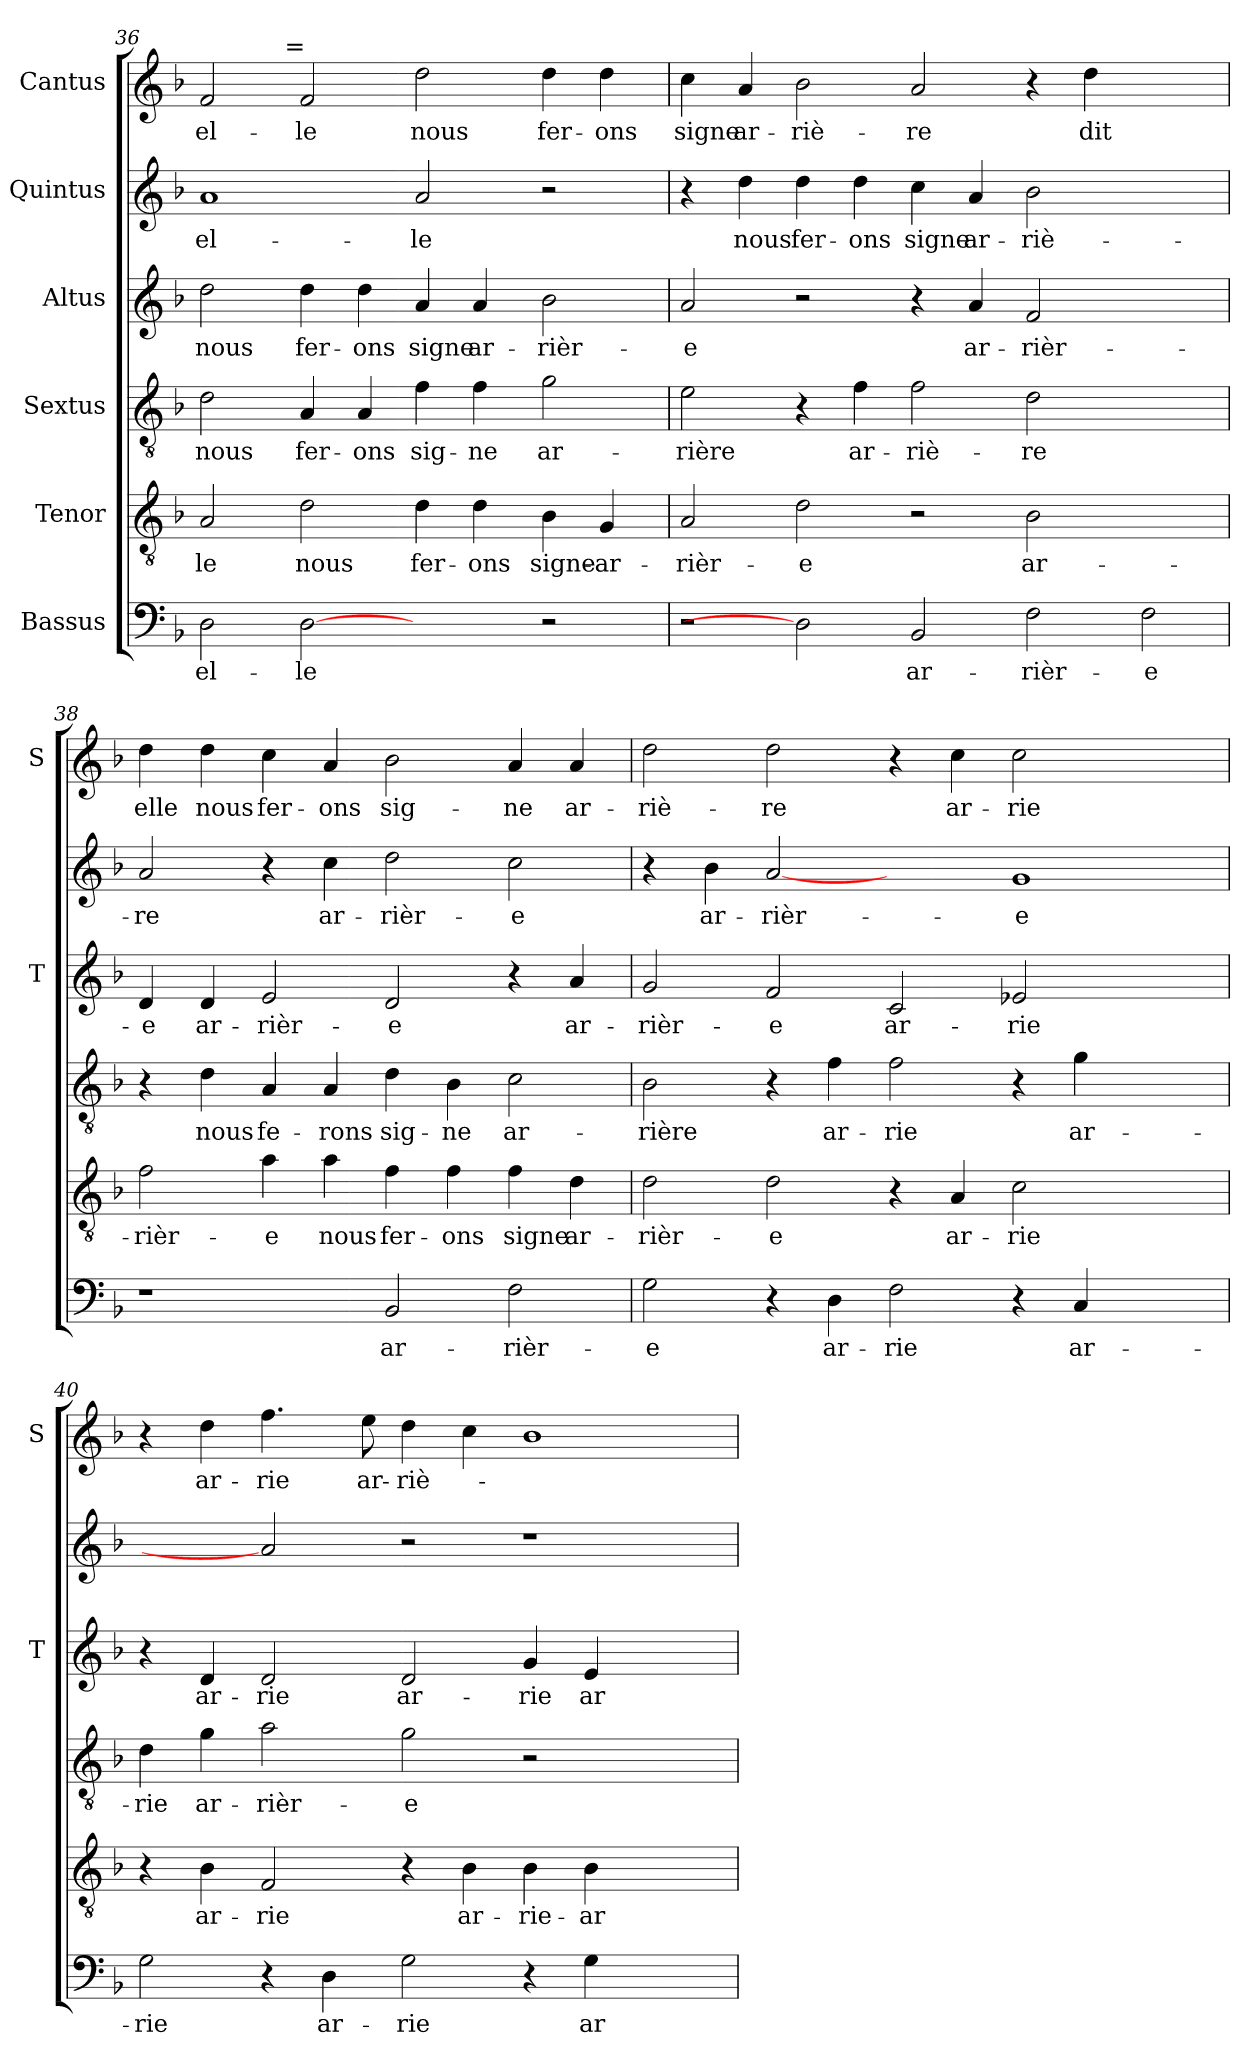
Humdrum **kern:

**kern	**text	**kern	**text	**kern	**text	**kern	**text	**kern	**text	**kern	**text
*part6	*part6	*part5	*part5	*part4	*part4	*part3	*part3	*part2	*part2	*part1	*part1
*staff6	*staff6	*staff5	*staff5	*staff4	*staff4	*staff3	*staff3	*staff2	*staff2	*staff1	*staff1
*I"Bassus	*	*I"Tenor	*	*I"Sextus	*	*I"Altus	*	*I"Quintus	*	*I"Cantus	*
*	*	*	*	*	*	*I'T	*	*	*	*I'S	*
*clefF4	*	*clefGv2	*	*clefGv2	*	*clefG2	*	*clefG2	*	*clefG2	*
*k[b-]	*	*k[b-]	*	*k[b-]	*	*k[b-]	*	*k[b-]	*	*k[b-]	*
*F:	*	*F:	*	*F:	*	*F:	*	*F:	*	*F:	*
=36	=36	=36	=36	=36	=36	=36	=36	=36	=36	=36	=36
!	!LO:LY:b	!	!LO:LY:b	!	!LO:LY:b	!	!LO:LY:b	!	!LO:LY:b	!	!LO:LY:b
*	*	*	*	*	*	*	*	*	*	*^	*
2D\	el-	2A/	-le	2d\	nous	2dd\	nous	1a	el-	2f/	4...ryy	el-
!	!	!	!	!	!	!	!	!	!	!	!LO:TX:a:t==	!
.	.	.	.	.	.	.	.	.	.	.	1ryy	.
!	!LO:LY:b	!	!LO:LY:b	!	!LO:LY:b	!	!LO:LY:b	!	!	!	!	!LO:LY:b
[2D	-le	2d\	nous	4A/	fer-	4dd\	fer-	.	.	2f/	.	-le
!	!	!	!	!	!LO:LY:b	!	!LO:LY:b	!	!	!	!	!
.	.	.	.	4A/	-ons	4dd\	-ons	.	.	.	.	.
!	!	!	!LO:LY:b	!	!LO:LY:b	!	!LO:LY:b	!	!LO:LY:b	!	!	!LO:LY:b
2ryy	.	4d\	fer-	4f\	sig-	4a/	signe	2a/	-le	2dd\	.	nous
!	!	!	!LO:LY:b	!	!LO:LY:b	!	!LO:LY:b	!	!	!	!	!
.	.	4d\	-ons	4f\	-ne	4a/	ar-	.	.	.	.	.
.	.	.	.	.	.	.	.	.	.	.	2ryy	.
!	!	!	!LO:LY:b	!	!LO:LY:b	!	!LO:LY:b	!	!	!	!	!LO:LY:b
2r	.	4B-\	signe-	2g\	ar-	2b-\	-rièr-	2r	.	4dd\	.	fer-
!	!	!	!LO:LY:b	!	!	!	!	!	!	!	!	!LO:LY:b
.	.	4G/	-ar-	.	.	.	.	.	.	4dd\	.	-ons
.	.	.	.	.	.	.	.	.	.	.	32ryy	.
!!LO:PB:g=z
=37	=37	=37	=37	=37	=37	=37	=37	=37	=37	=37	=37	=37
!	!	!	!LO:LY:b	!	!LO:LY:b	!	!LO:LY:b	!	!	!	!	!LO:LY:b
*	*	*	*	*	*	*	*	*	*	*v	*v	*
2r	.	2A/	-rièr-	2e\	-rière	2a/	-e	4r	.	4cc\	signe
!	!	!	!	!	!	!	!	!	!LO:LY:b	!	!LO:LY:b
.	.	.	.	.	.	.	.	4dd\	nous	4a/	ar-
!	!	!	!LO:LY:b	!	!	!	!	!	!LO:LY:b	!	!LO:LY:b
2D]	.	2d\	-e	4r	.	2r	.	4dd\	fer-	2b-\	-riè-
!	!	!	!	!	!LO:LY:b	!	!	!	!LO:LY:b	!	!
.	.	.	.	4f\	ar-	.	.	4dd\	-ons	.	.
!	!LO:LY:b	!	!	!	!LO:LY:b	!	!	!	!LO:LY:b	!	!LO:LY:b
2BB-/	ar-	2r	.	2f\	-riè-	4r	.	4cc\	signe	2a/	-re
!	!	!	!	!	!	!	!LO:LY:b	!	!LO:LY:b	!	!
.	.	.	.	.	.	4a/	ar-	4a/	ar-	.	.
!	!LO:LY:b	!	!LO:LY:b	!	!LO:LY:b	!	!LO:LY:b	!	!LO:LY:b	!	!
2F\	-rièr-	2B-\	ar-	2d\	-re	2f/	-rièr-	2b-\	-riè-	4r	.
!	!	!	!	!	!	!	!	!	!	!	!LO:LY:b
.	.	.	.	.	.	.	.	.	.	4dd\	dit
!	!LO:LY:b	!	!	!	!	!	!	!	!	!	!
2F\	-e	2ryy	.	2ryy	.	2ryy	.	2ryy	.	2ryy	.
=38	=38	=38	=38	=38	=38	=38	=38	=38	=38	=38	=38
!	!	!	!LO:LY:b	!	!	!	!LO:LY:b	!	!LO:LY:b	!	!LO:LY:b
1r	.	2f\	-rièr-	4r	.	4d/	-e	2a/	-re	4dd\	elle
!	!	!	!	!	!LO:LY:b	!	!LO:LY:b	!	!	!	!LO:LY:b
.	.	.	.	4d\	nous	4d/	ar-	.	.	4dd\	nous
!	!	!	!LO:LY:b	!	!LO:LY:b	!	!LO:LY:b	!	!	!	!LO:LY:b
.	.	4a\	-e	4A/	fe-	2e/	-rièr-	4r	.	4cc\	fer-
!	!	!	!LO:LY:b	!	!LO:LY:b	!	!	!	!LO:LY:b	!	!LO:LY:b
.	.	4a\	nous	4A/	-rons	.	.	4cc\	ar-	4a/	-ons
!	!LO:LY:b	!	!LO:LY:b	!	!LO:LY:b	!	!LO:LY:b	!	!LO:LY:b	!	!LO:LY:b
2BB-/	ar-	4f\	fer-	4d\	sig-	2d/	-e	2dd\	-rièr-	2b-\	sig-
!	!	!	!LO:LY:b	!	!LO:LY:b	!	!	!	!	!	!
.	.	4f\	-ons	4B-\	-ne	.	.	.	.	.	.
!	!LO:LY:b	!	!LO:LY:b	!	!LO:LY:b	!	!	!	!LO:LY:b	!	!LO:LY:b
2F\	-rièr-	4f\	signe	2c\	ar-	4r	.	2cc\	-e	4a/	-ne
!	!	!	!LO:LY:b	!	!	!	!LO:LY:b	!	!	!	!LO:LY:b
.	.	4d\	ar-	.	.	4a/	ar-	.	.	4a/	ar-
=39	=39	=39	=39	=39	=39	=39	=39	=39	=39	=39	=39
!	!LO:LY:b	!	!LO:LY:b	!	!LO:LY:b	!	!LO:LY:b	!	!	!	!LO:LY:b
2G\	-e	2d\	-rièr-	2B-\	-rière	2g/	-rièr-	4r	.	2dd\	-riè-
!	!	!	!	!	!	!	!	!	!LO:LY:b	!	!
.	.	.	.	.	.	.	.	4b-\	ar-	.	.
!	!	!	!LO:LY:b	!	!	!	!LO:LY:b	!	!LO:LY:b	!	!LO:LY:b
4r	.	2d\	-e	4r	.	2f/	-e	[2a	-rièr-	2dd\	-re
!	!LO:LY:b	!	!	!	!LO:LY:b	!	!	!	!	!	!
4D\	ar-	.	.	4f\	ar-	.	.	.	.	.	.
!	!LO:LY:b	!	!	!	!LO:LY:b	!	!LO:LY:b	!	!	!	!
2F\	-rie	4r	.	2f\	-rie	2c/	ar-	2ryy	.	4r	.
!	!	!	!LO:LY:b	!	!	!	!	!	!	!	!LO:LY:b
.	.	4A/	ar-	.	.	.	.	.	.	4cc\	ar-
!	!	!	!LO:LY:b	!	!	!	!LO:LY:b	!	!LO:LY:b	!	!LO:LY:b
4r	.	2c\	-rie	4r	.	2e-X/	-rie	1g	-e	2cc\	-rie
!	!LO:LY:b	!	!	!	!LO:LY:b	!	!	!	!	!	!
4C/	ar-	.	.	4g\	ar-	.	.	.	.	.	.
2ryy	.	2ryy	.	2ryy	.	2ryy	.	.	.	2ryy	.
!!LO:LB:g=z
=40	=40	=40	=40	=40	=40	=40	=40	=40	=40	=40	=40
!	!LO:LY:b	!	!	!	!LO:LY:b	!	!	!	!	!	!
2G\	-rie	4r	.	4d\	-rie	4r	.	2g/yy	.	4r	.
!	!	!	!LO:LY:b	!	!LO:LY:b	!	!LO:LY:b	!	!	!	!LO:LY:b
.	.	4B-\	ar-	4g\	ar-	4d/	ar-	.	.	4dd\	ar-
!	!	!	!LO:LY:b	!	!LO:LY:b	!	!LO:LY:b	!	!	!	!LO:LY:b
4r	.	2F/	-rie	2a\	-rièr-	2d/	-rie	2a]	.	4.ff\	-rie
!	!LO:LY:b	!	!	!	!	!	!	!	!	!	!
4D\	ar-	.	.	.	.	.	.	.	.	.	.
!	!	!	!	!	!	!	!	!	!	!	!LO:LY:b
.	.	.	.	.	.	.	.	.	.	8ee\	ar-
!	!LO:LY:b	!	!	!	!LO:LY:b	!	!LO:LY:b	!	!	!	!LO:LY:b
2G\	-rie	4r	.	2g\	-e	2d/	ar-	2r	.	4dd\	-riè-
!	!	!	!LO:LY:b	!	!	!	!	!	!	!	!
.	.	4B-\	ar-	.	.	.	.	.	.	4cc\	.
!	!	!	!LO:LY:b	!	!	!	!LO:LY:b	!	!	!	!
4r	.	4B-\	-rie-	2r	.	4g/	-rie	1r	.	1b-	.
!	!LO:LY:b	!	!LO:LY:b	!	!	!	!LO:LY:b	!	!	!	!
4G\	ar-	4B-\	-ar-	.	.	4e/	ar-	.	.	.	.
2ryy	.	2ryy	.	2ryy	.	2ryy	.	.	.	.	.
=	=	=	=	=	=	=	=	=	=	=	=
*-	*-	*-	*-	*-	*-	*-	*-	*-	*-	*-	*-
